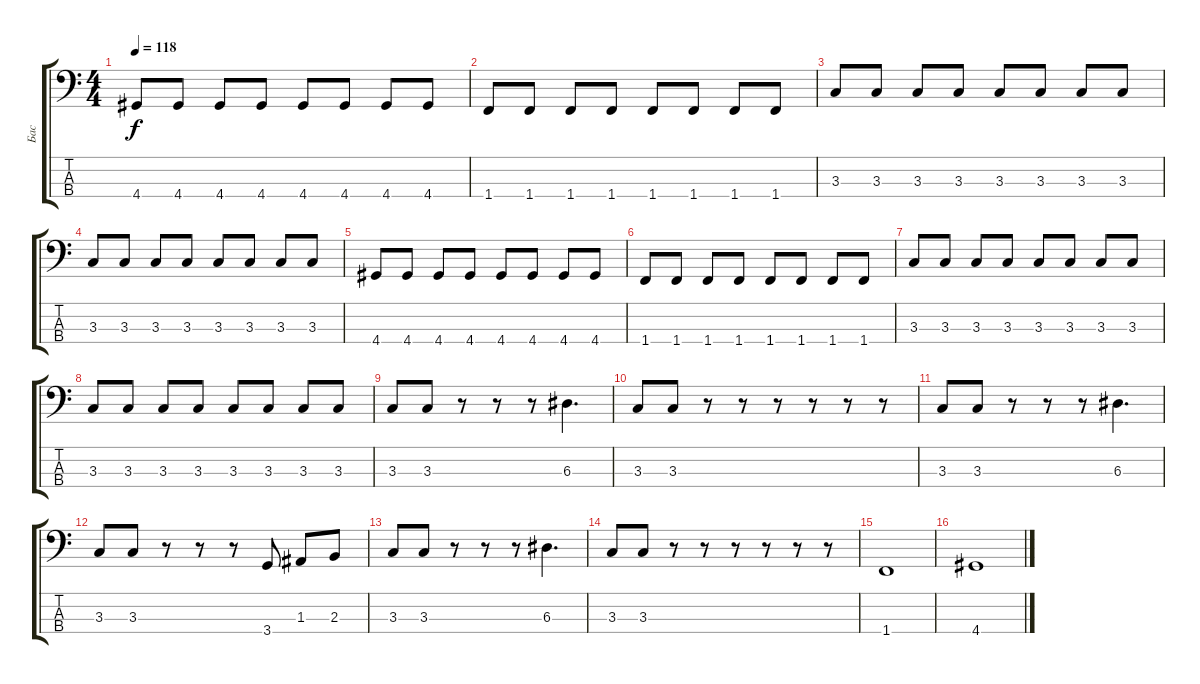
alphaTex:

\track ("Бас" "Бас") {instrument electricbassfinger}
\staff {score tabs}
\tuning (G2 D2 A1 E1) {hide}
\ts (4 4)
\tempo 118
\clef f4
\ks c
4.4.8{dy f} 4.4.8 4.4.8 4.4.8 4.4.8 4.4.8 4.4.8 4.4.8 |
1.4.8 1.4.8 1.4.8 1.4.8 1.4.8 1.4.8 1.4.8 1.4.8 |
3.3.8 3.3.8 3.3.8 3.3.8 3.3.8 3.3.8 3.3.8 3.3.8 |
3.3.8 3.3.8 3.3.8 3.3.8 3.3.8 3.3.8 3.3.8 3.3.8 |
4.4.8 4.4.8 4.4.8 4.4.8 4.4.8 4.4.8 4.4.8 4.4.8 |
1.4.8 1.4.8 1.4.8 1.4.8 1.4.8 1.4.8 1.4.8 1.4.8 |
3.3.8 3.3.8 3.3.8 3.3.8 3.3.8 3.3.8 3.3.8 3.3.8 |
3.3.8 3.3.8 3.3.8 3.3.8 3.3.8 3.3.8 3.3.8 3.3.8 |
3.3.8 3.3.8 r.8 r.8 r.8 6.3.4{d} |
3.3.8 3.3.8 r.8 r.8 r.8 r.8 r.8 r.8 |
3.3.8 3.3.8 r.8 r.8 r.8 6.3.4{d} |
3.3.8 3.3.8 r.8 r.8 r.8 3.4.8 1.3.8 2.3.8 |
3.3.8 3.3.8 r.8 r.8 r.8 6.3.4{d} |
3.3.8 3.3.8 r.8 r.8 r.8 r.8 r.8 r.8 |
1.4.1 |
4.4.1
